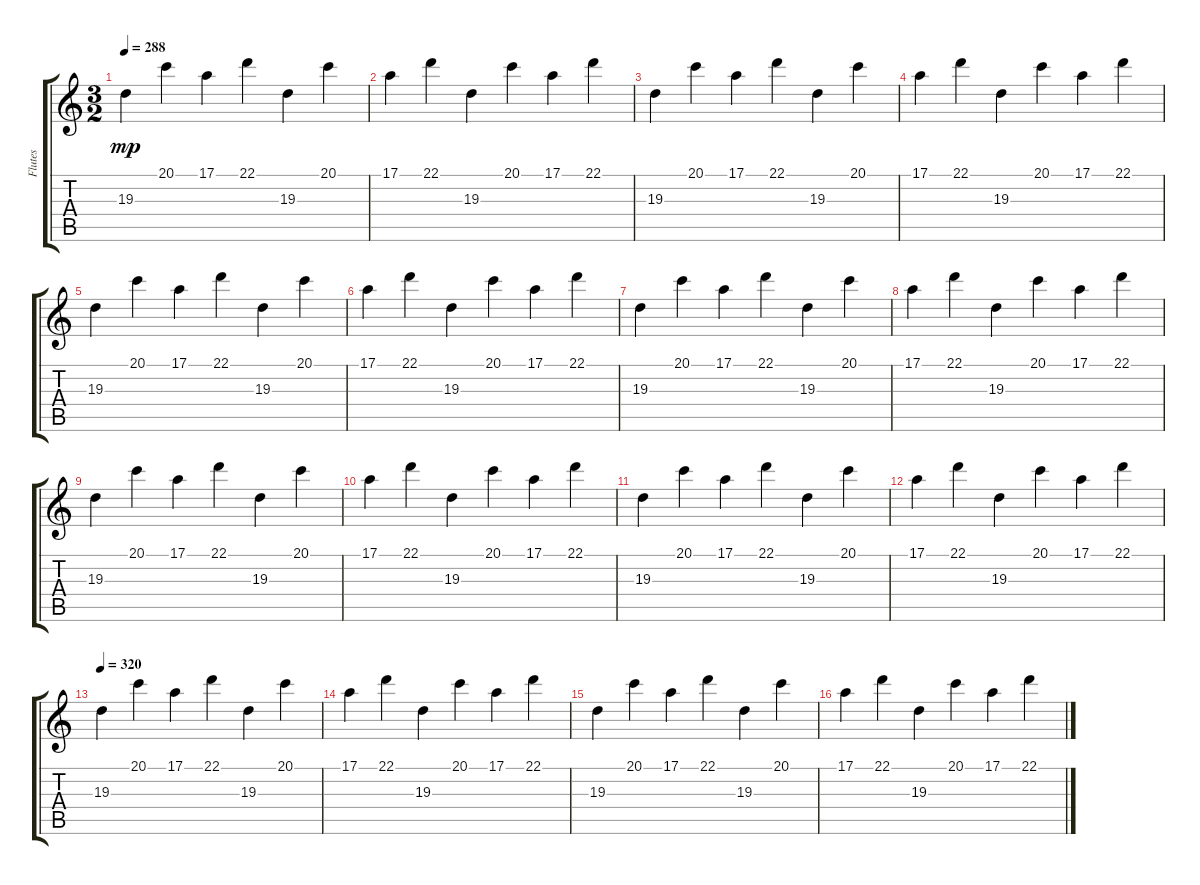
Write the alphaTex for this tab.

\track ("Flutes" "Flutes") {instrument flute}
\staff {score tabs}
\tuning (E4 B3 G3 D3 A2 E2) {hide}
\ts (3 2)
\tempo 288
\clef g2
\ks c
19.3.4{dy mp} 20.1.4 17.1.4 22.1.4 19.3.4 20.1.4 |
17.1.4 22.1.4 19.3.4 20.1.4 17.1.4 22.1.4 |
19.3.4 20.1.4 17.1.4 22.1.4 19.3.4 20.1.4 |
17.1.4 22.1.4 19.3.4 20.1.4 17.1.4 22.1.4 |
19.3.4 20.1.4 17.1.4 22.1.4 19.3.4 20.1.4 |
17.1.4 22.1.4 19.3.4 20.1.4 17.1.4 22.1.4 |
19.3.4 20.1.4 17.1.4 22.1.4 19.3.4 20.1.4 |
17.1.4 22.1.4 19.3.4 20.1.4 17.1.4 22.1.4 |
19.3.4 20.1.4 17.1.4 22.1.4 19.3.4 20.1.4 |
17.1.4 22.1.4 19.3.4 20.1.4 17.1.4 22.1.4 |
19.3.4 20.1.4 17.1.4 22.1.4 19.3.4 20.1.4 |
17.1.4 22.1.4 19.3.4 20.1.4 17.1.4 22.1.4 |
\tempo 320
19.3.4 20.1.4 17.1.4 22.1.4 19.3.4 20.1.4 |
17.1.4 22.1.4 19.3.4 20.1.4 17.1.4 22.1.4 |
19.3.4 20.1.4 17.1.4 22.1.4 19.3.4 20.1.4 |
17.1.4 22.1.4 19.3.4 20.1.4 17.1.4 22.1.4
